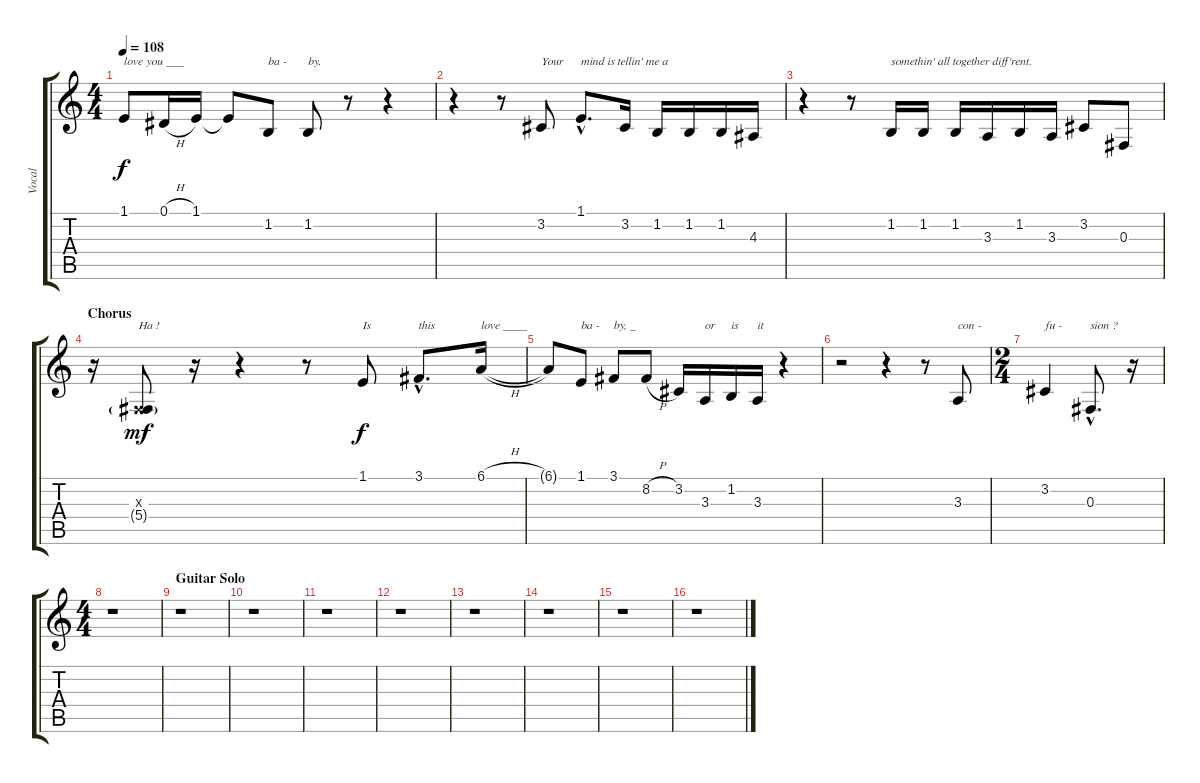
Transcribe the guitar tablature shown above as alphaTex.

\track ("Vocal" "Vocal") {instrument flute}
\staff {score tabs}
\tuning (Eb4 Bb3 Gb3 Db3 Ab2 Eb2) {hide}
\ts (4 4)
\tempo 108
\clef g2
\ks c
1.1.8{txt "love you ___" dy f} 0.1{h}.16 1.1.16 1.1{t}.8 1.2.8{txt "ba -"} 1.2.8{txt "by."} r.8 r.4 |
r.4 r.8 3.2.8{txt "Your"} 1.1{hac}.8{d txt "mind is tellin' me a"} 3.2.16 1.2.16 1.2.16 1.2.16 4.3.16 |
r.4 r.8 1.2.16{txt "somethin' all together diff'rent."} 1.2.16 1.2.16 3.3.16 1.2.16 3.3.16 3.2.8 0.3.8 |
\section ("" "Chorus")
r.16 (0.3{x} 5.4{g}).8{txt "Ha !" dy mf} r.16 r.4 r.8 1.1.8{txt "Is" dy f} 3.1{hac}.8{d txt "this"} 6.1{h}.16{txt "love ____"} |
6.1{t}.8 1.1.8{txt "ba -"} 3.1.8{txt "by, _"} 8.2{h}.8 3.2.16 3.3.16{txt "or"} 1.2.16{txt "is"} 3.3.16{txt "it"} r.4 |
r.2 r.4 r.8 3.3.8{txt "con -"} |
\ts (2 4)
3.2.4{txt "fu -"} 0.3{hac}.8{d txt "sion ?"} r.16 |
\ts (4 4)
r.1 |
\section ("" "Guitar Solo")
r.1 |
r.1 |
r.1 |
r.1 |
r.1 |
r.1 |
r.1 |
r.1
